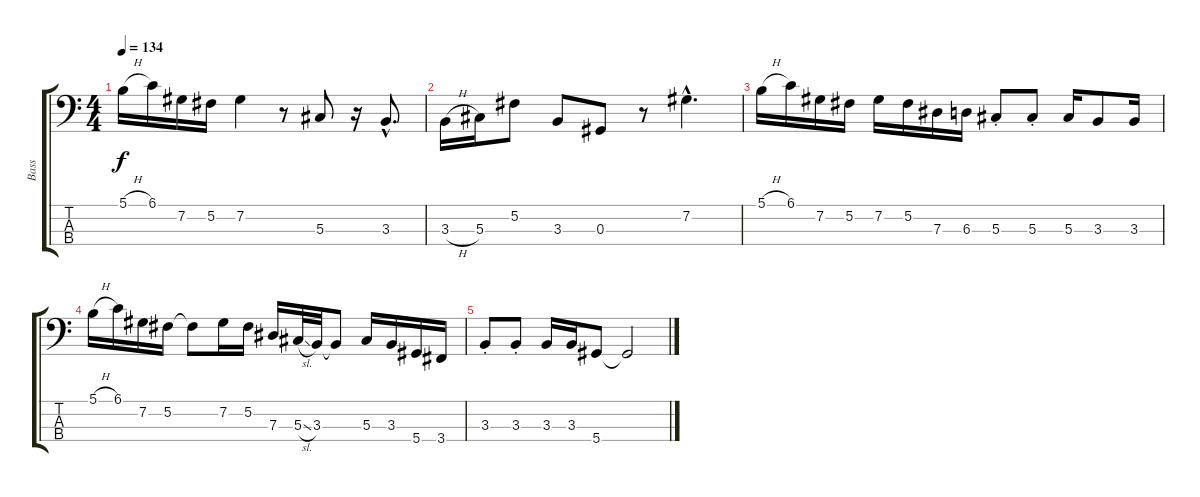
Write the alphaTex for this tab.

\track ("Bass" "Bass") {instrument electricbasspick}
\staff {score tabs}
\tuning (Gb2 Db2 Ab1 Eb1) {hide}
\ts (4 4)
\tempo 134
\clef f4
\ks c
5.1{h}.16{dy f} 6.1.16 7.2.16 5.2.16 7.2.4 r.8 5.3.8 r.16 3.3{hac}.8{d} |
3.3{h}.16 5.3.16 5.2.8 3.3.8 0.3.8 r.8 7.2{hac}.4{d} |
5.1{h}.16 6.1.16 7.2.16 5.2.16 7.2.16 5.2.16 7.3.16 6.3.16 5.3{st}.8 5.3{st}.8 5.3.16 3.3.8 3.3.16 |
5.1{h}.16 6.1.16 7.2.16 5.2.16 5.2{t}.8 7.2.16 5.2.16 7.3.16 5.3{sl}.32 3.3.32 3.3{t}.8 5.3.16 3.3.16 5.4.16 3.4.16 |
3.3{st}.8 3.3{st}.8 3.3.16 3.3.16 5.4.8 5.4{t}.2
